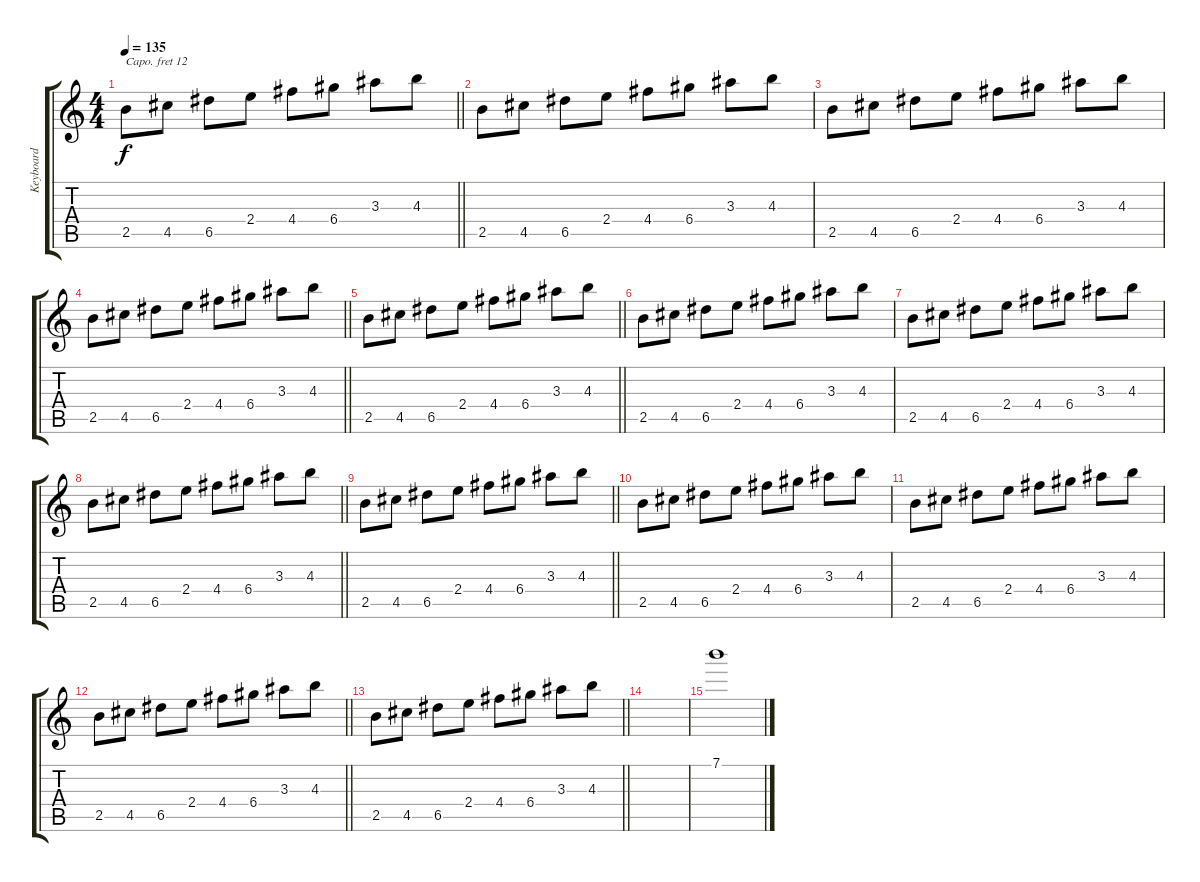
\track ("Keyboard" "Keyboard") {instrument marimba}
\staff {score tabs}
\capo 12
\tuning (E5 B4 G4 D4 A3 E3) {hide}
\ts (4 4)
\tempo 135
\clef g2
\barLineRight lightlight
\ks c
2.5.8{dy f} 4.5.8 6.5.8 2.4.8 4.4.8 6.4.8 3.3.8 4.3.8 |
2.5.8 4.5.8 6.5.8 2.4.8 4.4.8 6.4.8 3.3.8 4.3.8 |
2.5.8 4.5.8 6.5.8 2.4.8 4.4.8 6.4.8 3.3.8 4.3.8 |
\barLineRight lightlight
2.5.8 4.5.8 6.5.8 2.4.8 4.4.8 6.4.8 3.3.8 4.3.8 |
\barLineRight lightlight
2.5.8 4.5.8 6.5.8 2.4.8 4.4.8 6.4.8 3.3.8 4.3.8 |
2.5.8 4.5.8 6.5.8 2.4.8 4.4.8 6.4.8 3.3.8 4.3.8 |
2.5.8 4.5.8 6.5.8 2.4.8 4.4.8 6.4.8 3.3.8 4.3.8 |
\barLineRight lightlight
2.5.8 4.5.8 6.5.8 2.4.8 4.4.8 6.4.8 3.3.8 4.3.8 |
\barLineRight lightlight
2.5.8 4.5.8 6.5.8 2.4.8 4.4.8 6.4.8 3.3.8 4.3.8 |
2.5.8 4.5.8 6.5.8 2.4.8 4.4.8 6.4.8 3.3.8 4.3.8 |
2.5.8 4.5.8 6.5.8 2.4.8 4.4.8 6.4.8 3.3.8 4.3.8 |
\barLineRight lightlight
2.5.8 4.5.8 6.5.8 2.4.8 4.4.8 6.4.8 3.3.8 4.3.8 |
\barLineRight lightlight
2.5.8 4.5.8 6.5.8 2.4.8 4.4.8 6.4.8 3.3.8 4.3.8 |
|
7.1.1
